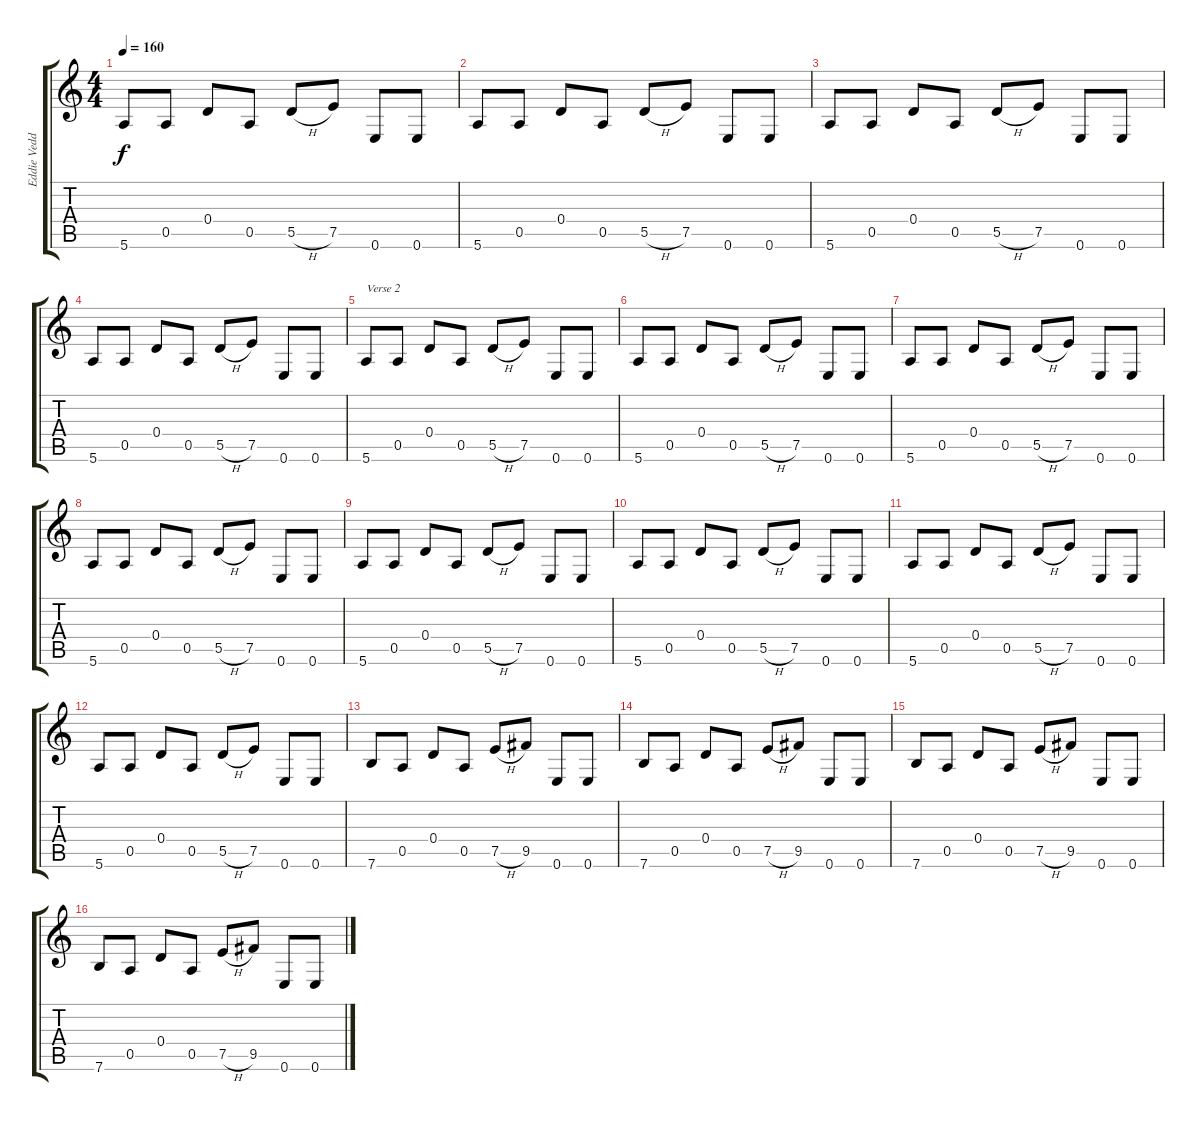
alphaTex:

\track ("Eddie Vedder" "Eddie Vedd") {instrument electricguitarclean}
\staff {score tabs}
\tuning (E4 B3 G3 D3 A2 E2) {hide}
\ts (4 4)
\tempo 160
\clef g2
\ks c
5.6.8{dy f} 0.5.8 0.4.8 0.5.8 5.5{h}.8 7.5.8 0.6.8 0.6.8 |
5.6.8 0.5.8 0.4.8 0.5.8 5.5{h}.8 7.5.8 0.6.8 0.6.8 |
5.6.8 0.5.8 0.4.8 0.5.8 5.5{h}.8 7.5.8 0.6.8 0.6.8 |
5.6.8 0.5.8 0.4.8 0.5.8 5.5{h}.8 7.5.8 0.6.8 0.6.8 |
5.6.8{txt "Verse 2"} 0.5.8 0.4.8 0.5.8 5.5{h}.8 7.5.8 0.6.8 0.6.8 |
5.6.8 0.5.8 0.4.8 0.5.8 5.5{h}.8 7.5.8 0.6.8 0.6.8 |
5.6.8 0.5.8 0.4.8 0.5.8 5.5{h}.8 7.5.8 0.6.8 0.6.8 |
5.6.8 0.5.8 0.4.8 0.5.8 5.5{h}.8 7.5.8 0.6.8 0.6.8 |
5.6.8 0.5.8 0.4.8 0.5.8 5.5{h}.8 7.5.8 0.6.8 0.6.8 |
5.6.8 0.5.8 0.4.8 0.5.8 5.5{h}.8 7.5.8 0.6.8 0.6.8 |
5.6.8 0.5.8 0.4.8 0.5.8 5.5{h}.8 7.5.8 0.6.8 0.6.8 |
5.6.8 0.5.8 0.4.8 0.5.8 5.5{h}.8 7.5.8 0.6.8 0.6.8 |
7.6.8 0.5.8 0.4.8 0.5.8 7.5{h}.8 9.5.8 0.6.8 0.6.8 |
7.6.8 0.5.8 0.4.8 0.5.8 7.5{h}.8 9.5.8 0.6.8 0.6.8 |
7.6.8 0.5.8 0.4.8 0.5.8 7.5{h}.8 9.5.8 0.6.8 0.6.8 |
7.6.8 0.5.8 0.4.8 0.5.8 7.5{h}.8 9.5.8 0.6.8 0.6.8
